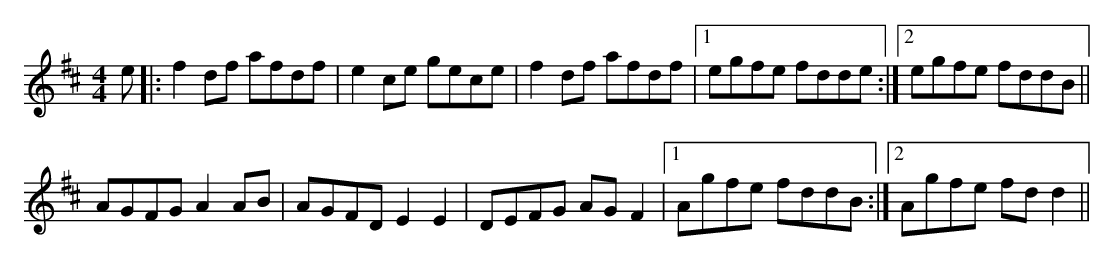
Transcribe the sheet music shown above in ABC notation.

X:1
M:4/4
K:D
e|:f2df afdf|e2ce gece|f2df afdf|1 egfe fdde:|2 egfe fddB||
AGFG A2 AB|AGFD E2 E2|DEFG AGF2|1 Agfe fddB:|2 Agfe fdd2||
